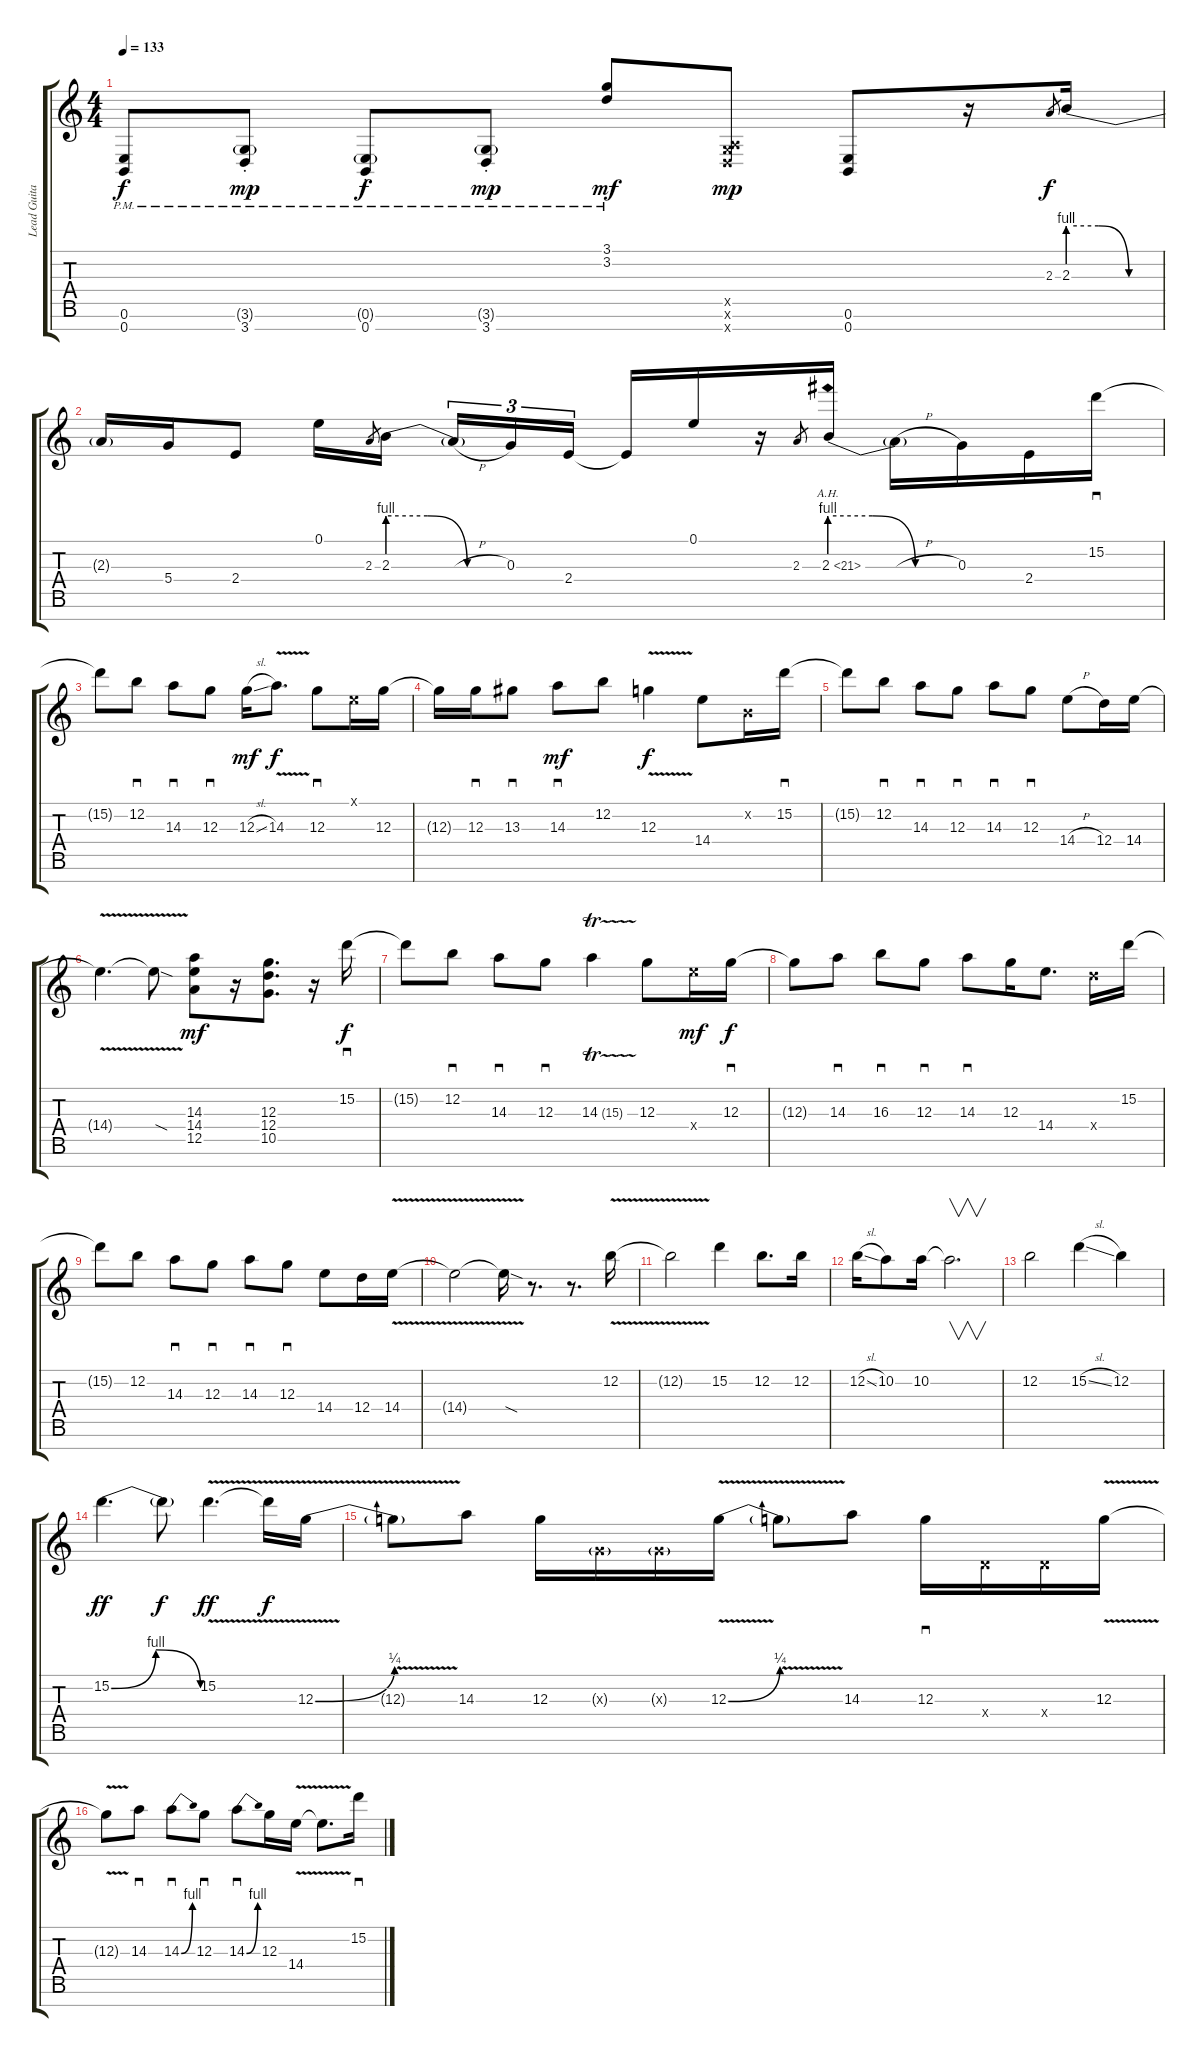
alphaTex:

\track ("Lead Guitar" "Lead Guita") {instrument distortionguitar}
\staff {score tabs}
\tuning (E4 B3 G3 D3 A2 E2 B1) {hide}
\ts (4 4)
\tempo 133
\clef g2
\ks c
(0.6{pm t} 0.7{t}).8{dy f} (3.6{g st} 3.7{pm st}).8{dy mp} (0.6{g pm st} 0.7{pm st}).8{dy f} (3.6{g st} 3.7{pm st}).8{dy mp} (3.1 3.2{pm}).8{dy mf} (0.5{x} 3.6{x} 3.7{x}).8{dy mp} (0.6 0.7).8 r.16 2.3.8{gr dy f} 2.3{be (custom 0 4 20 4 40 0 60 0)}.16 |
2.3{t}.16 5.4.16 2.4.8 0.1.16 2.3.8{gr} 2.3{be (custom 0 4 20 4 40 0 60 0)}.16{beam splitsecondary} 2.3{h t}.16{tu (3 2)} 0.3.16{tu (3 2)} 2.4.16{tu (3 2)} 2.4{t}.16 0.1.16 r.16 2.3.8{gr} 2.3{be (custom 0 4 20 4 40 0 60 0) ah 19}.16 2.3{h t}.16 0.3.16 2.4.16 15.2.16{sd} |
15.2{t}.8 12.2.8{sd} 14.3.8{sd} 12.3.8{sd} 12.3{sl}.16{dy mf} 14.3{v}.8{d dy f} 12.3.8{sd} 0.1{x}.16 12.3.16 |
12.3{t}.16 12.3.16{sd} 13.3.8{sd} 14.3.8{sd dy mf} 12.2.8 12.3{v}.4{dy f} 14.4.8 0.2{x}.16 15.2.16{sd} |
15.2{t}.8 12.2.8{sd} 14.3.8{sd} 12.3.8{sd} 14.3.8{sd} 12.3.8{sd} 14.4{h}.8 12.4.16 14.4.16 |
14.4{v t}.4{d} 14.4{sod t}.8 (14.3 14.4 12.5).8{dy mf} r.16 (12.3 12.4 10.5).8{d} r.16 15.2.16{sd dy f} |
15.2{t}.8 12.2.8{sd} 14.3.8{sd} 12.3.8{sd} 14.3{tr (15 32)}.4 12.3.8 14.4{x}.16{dy mf} 12.3.16{sd dy f} |
12.3{t}.8 14.3.8{sd} 16.3.8{sd} 12.3.8{sd} 14.3.8{sd} 12.3.16 14.4.8{d} 12.4{x}.16 15.2.16 |
15.2{t}.8 12.2.8 14.3.8{sd} 12.3.8{sd} 14.3.8{sd} 12.3.8{sd} 14.4.8 12.4.16 14.4{v}.16 |
14.4{v t}.2 14.4{sod t}.16 r.8{d} r.8{d} 12.2{v}.16 |
12.2{t}.2 15.2.4 12.2.8{d} 12.2.16 |
12.2{sl}.16 10.2.8 10.2.16 10.2{t}.2{v d} |
12.2.2 15.2{sl}.4 12.2.4 |
15.2{be (bendrelease 0 0 15 4 45 4 60 0)}.4{d dy ff} 15.2{t}.8{dy f} 15.2{v}.4{d dy ff} 15.2{t}.16{dy f} 12.3{be (bend 0 0 60 1) v}.16 |
12.3{v t}.8 14.3.8 12.3.16 0.3{g x}.16 0.3{g x}.16 12.3{be (bend 0 0 60 1) v}.16 12.3{v t}.8 14.3.8 12.3.16{sd} 0.4{x}.16 0.4{x}.16 12.3{v}.16 |
12.3{v t}.8 14.3.8{sd} 14.3{be (bend 0 0 60 4)}.8{sd} 12.3.8{sd} 14.3{be (bend 0 0 60 4)}.8{sd} 12.3.16 14.4{v}.16 14.4{v t}.8{d} 15.2.16{sd}
